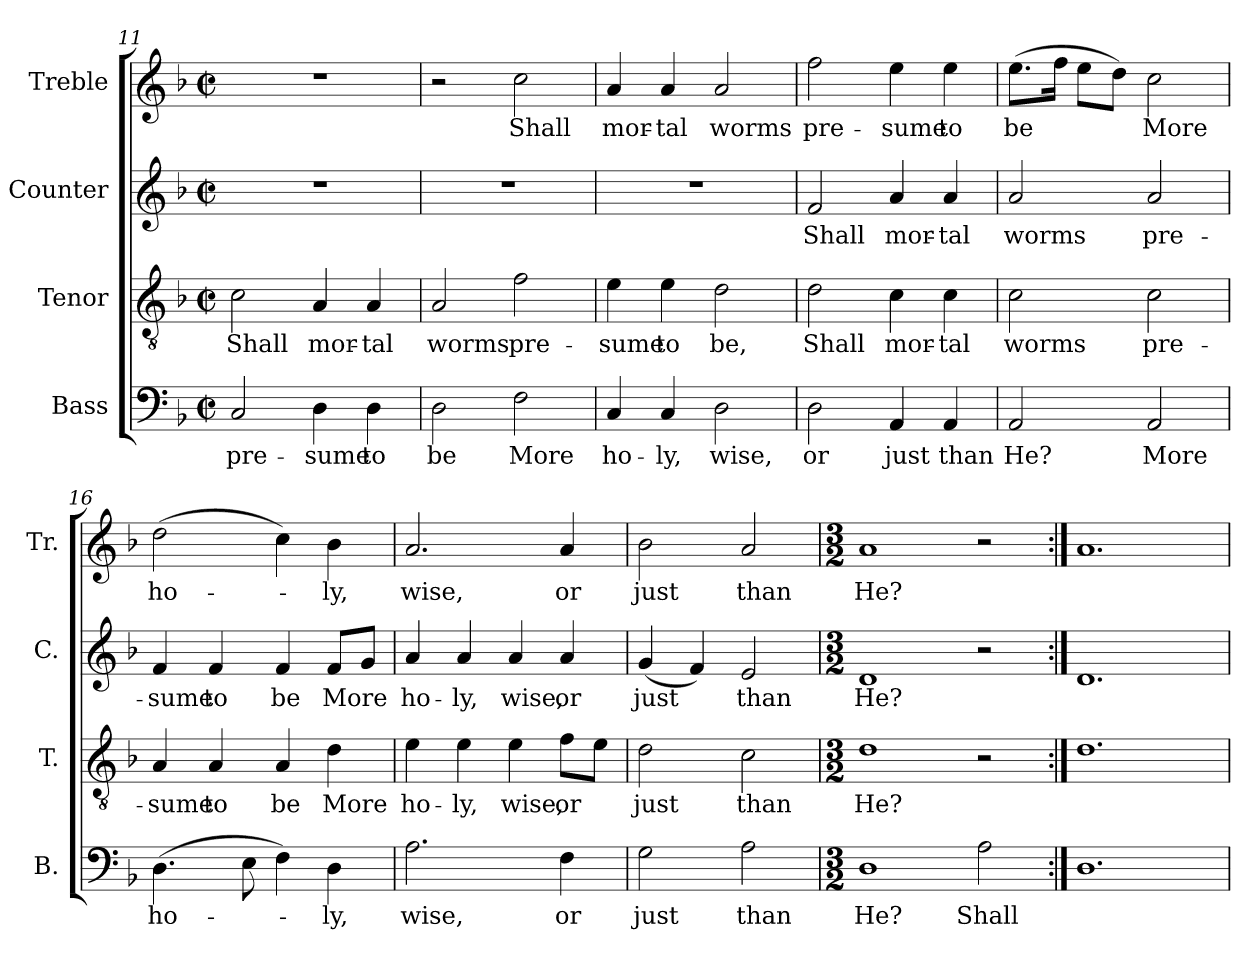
**kern	**text	**kern	**text	**kern	**text	**kern	**text
*part4	*part4	*part3	*part3	*part2	*part2	*part1	*part1
*staff4	*staff4	*staff3	*staff3	*staff2	*staff2	*staff1	*staff1
*I"Bass	*	*I"Tenor	*	*I"Counter	*	*I"Treble	*
*I'B.	*	*I'T.	*	*I'C.	*	*I'Tr.	*
*clefF4	*	*clefGv2	*	*clefG2	*	*clefG2	*
*k[b-]	*	*k[b-]	*	*k[b-]	*	*k[b-]	*
*M4/4	*	*M4/4	*	*M4/4	*	*M4/4	*
*met(c|)	*	*met(c|)	*	*met(c|)	*	*met(c|)	*
=11	=11	=11	=11	=11	=11	=11	=11
2C/	pre-	2c\	Shall	1r	.	1r	.
4D\	-sume	4A/	mor-	.	.	.	.
4D\	to	4A/	-tal	.	.	.	.
=12	=12	=12	=12	=12	=12	=12	=12
2D\	be	2A/	worms	1r	.	2r	.
2F\	More	2f\	pre-	.	.	2cc\	Shall
=13	=13	=13	=13	=13	=13	=13	=13
4C/	ho-	4e\	-sume	1r	.	4a/	mor-
4C/	-ly,	4e\	to	.	.	4a/	-tal
2D\	wise,	2d\	be,	.	.	2a/	worms
=14	=14	=14	=14	=14	=14	=14	=14
2D\	or	2d\	Shall	2f/	Shall	2ff\	pre-
4AA/	just	4c\	mor-	4a/	mor-	4ee\	-sume
4AA/	than	4c\	-tal	4a/	-tal	4ee\	to
!!LO:LB:g=z
=15	=15	=15	=15	=15	=15	=15	=15
2AA/	He?	2c\	worms	2a/	worms	(8.ee\L	be
.	.	.	.	.	.	16ff\Jk	.
.	.	.	.	.	.	8ee\L	.
.	.	.	.	.	.	8dd\J)	.
2AA/	More	2c\	pre-	2a/	pre-	2cc\	More
=16	=16	=16	=16	=16	=16	=16	=16
(4.D\	ho-	4A/	-sume	4f/	-sume	(2dd\	ho-
.	.	4A/	to	4f/	to	.	.
8E\	.	.	.	.	.	.	.
4F\)	.	4A/	be	4f/	be	4cc\)	.
4D\	-ly,	4d\	More	8f/L	More	4b-\	-ly,
.	.	.	.	8g/J	.	.	.
=17	=17	=17	=17	=17	=17	=17	=17
2.A\	wise,	4e\	ho-	4a/	ho-	2.a/	wise,
.	.	4e\	-ly,	4a/	-ly,	.	.
.	.	4e\	wise,	4a/	wise,	.	.
4F\	or	8f\L	or	4a/	or	4a/	or
.	.	8e\J	.	.	.	.	.
=18	=18	=18	=18	=18	=18	=18	=18
2G\	just	2d\	just	(4g/	just	2b-\	just
.	.	.	.	4f/)	.	.	.
2A\	than	2c\	than	2e/	than	2a/	than
=19	=19	=19	=19	=19	=19	=19	=19
*M3/2	*	*M3/2	*	*M3/2	*	*M3/2	*
1D	He?	1d	He?	1d	He?	1a	He?
2A\	Shall	2r	.	2r	.	2r	.
=20:|!	=20:|!	=20:|!	=20:|!	=20:|!	=20:|!	=20:|!	=20:|!
1.D	.	1.d	.	1.d	.	1.a	.
=	=	=	=	=	=	=	=
*-	*-	*-	*-	*-	*-	*-	*-
